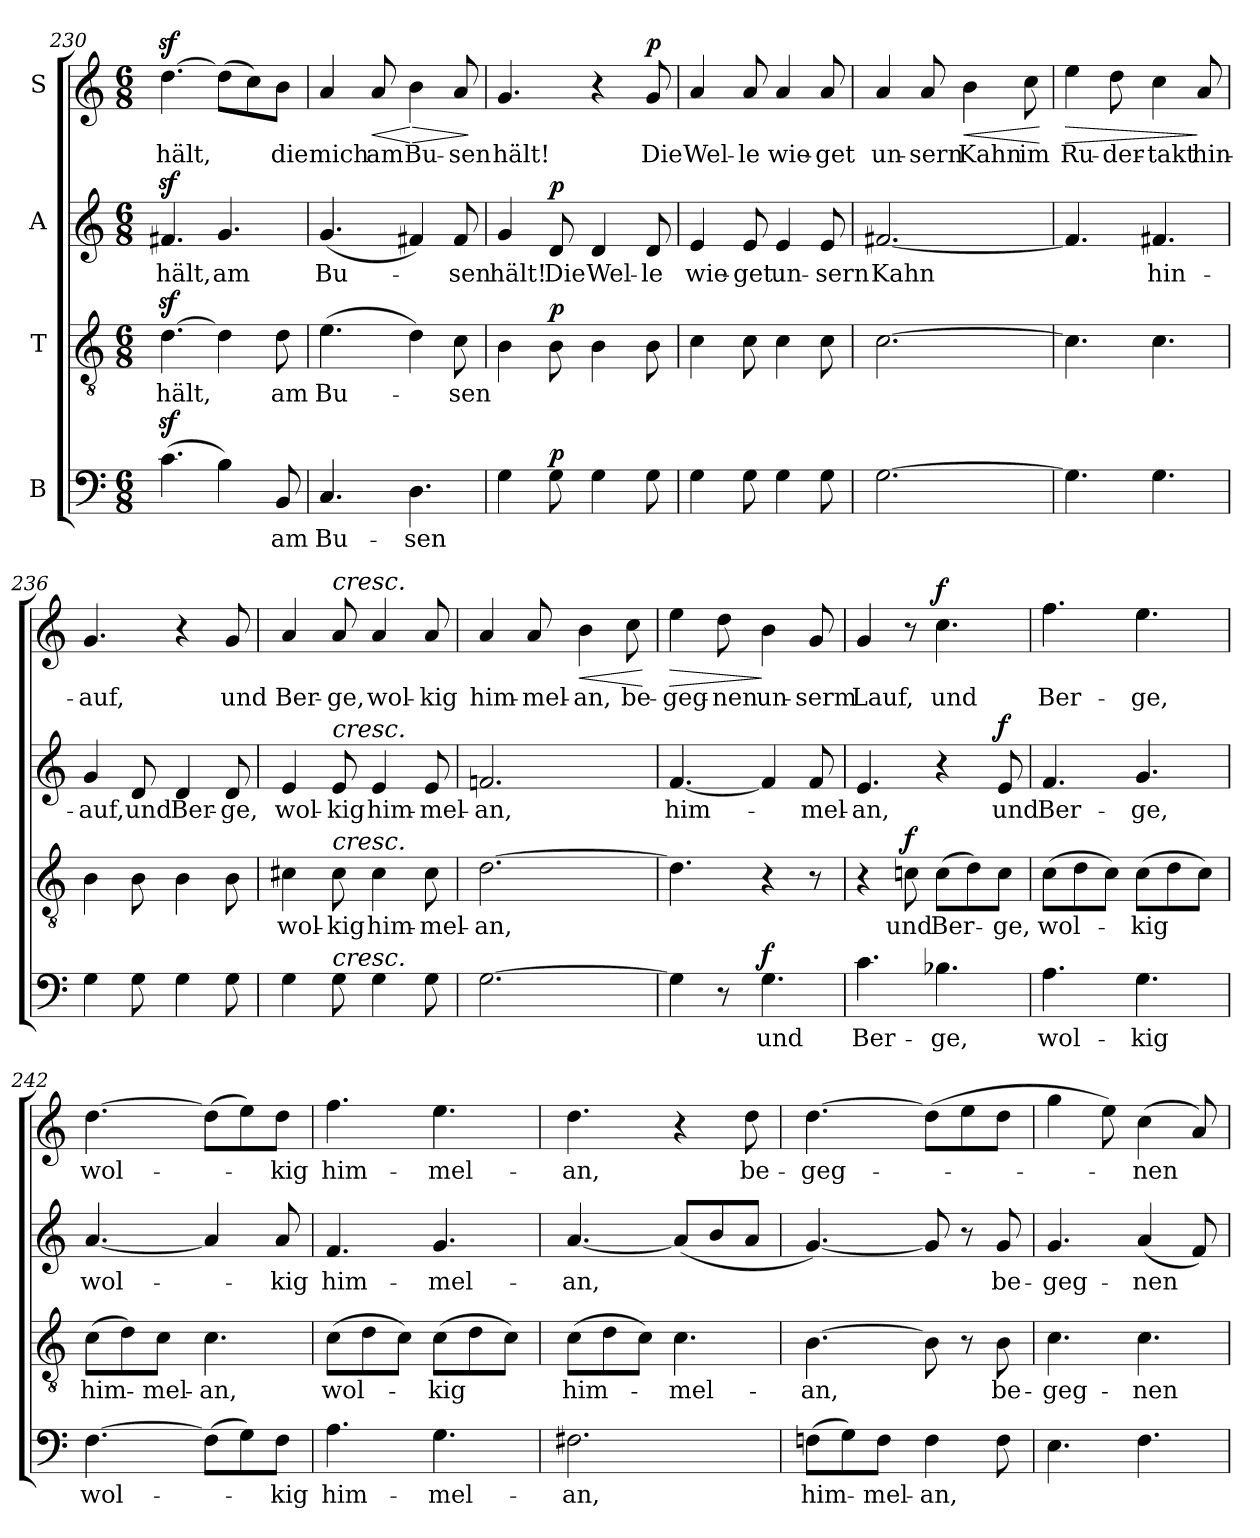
**kern	**text	**dynam	**kern	**text	**dynam	**kern	**text	**dynam	**kern	**text	**dynam
*part4	*part4	*part4	*part3	*part3	*part3	*part2	*part2	*part2	*part1	*part1	*part1
*staff4	*staff4	*staff4	*staff3	*staff3	*staff3	*staff2	*staff2	*staff2	*staff1	*staff1	*staff1
*I"B	*	*	*I"T	*	*	*I"A	*	*	*I"S	*	*
*clefF4	*	*	*clefGv2	*	*	*clefG2	*	*	*clefG2	*	*
*k[]	*	*	*k[]	*	*	*k[]	*	*	*k[]	*	*
*M6/8	*	*	*M6/8	*	*	*M6/8	*	*	*M6/8	*	*
=230	=230	=230	=230	=230	=230	=230	=230	=230	=230	=230	=230
!	!	!	!	!LO:LY:b	!	!	!LO:LY:b	!	!	!LO:LY:b	!
(>4.cz<\	.	.	[4.dz<\	hält,	.	4.f#Xz</	hält,	.	[4.ddz<\	hält,	.
!	!	!	!	!	!	!	!LO:LY:b	!	!	!	!
4B\)	.	.	4d\]	.	.	4.g/	am	.	(>8dd\L]	.	.
.	.	.	.	.	.	.	.	.	8cc\)	.	.
!	!LO:LY:b	!	!	!LO:LY:b	!	!	!	!	!	!LO:LY:b	!
8BB/	am	.	8d\	am	.	.	.	.	8b\J	die	.
=231	=231	=231	=231	=231	=231	=231	=231	=231	=231	=231	=231
!	!LO:LY:b	!	!	!LO:LY:b	!	!	!LO:LY:b	!	!	!LO:LY:b	!
4.C/	Bu-	.	(>4.e\	Bu-	.	(<4.g/	Bu-	.	4a/	mich	.
!	!	!	!	!	!	!	!	!	!	!LO:LY:b	!LO:HP:b
.	.	.	.	.	.	.	.	.	8a/	am	<
!	!LO:LY:b	!	!	!	!	!	!	!	!	!LO:LY:b	!LO:HP:n=1:b
4.D\	-sen	.	4d\)	.	.	4f#X/)	.	.	4b\	Bu-	[ >
!	!	!	!	!LO:LY:b	!	!	!LO:LY:b	!	!	!LO:LY:b	!
.	.	.	8c\	-sen	.	8f#/	-sen	.	8a/	-sen	.
.	.	.	.	.	.	.	.	.	.	.	]
!!LO:PB:g=z
=232	=232	=232	=232	=232	=232	=232	=232	=232	=232	=232	=232
!	!	!	!	!	!	!	!LO:LY:b	!	!	!LO:LY:b	!
4G\	.	.	4B\	.	.	4g/	hält!	.	4.g/	hält!	.
!	!	!LO:DY:b	!	!	!LO:DY:b	!	!LO:LY:b	!LO:DY:b	!	!	!
8G\	.	p	8B\	.	p	8d/	Die	p	.	.	.
!	!	!	!	!	!	!	!LO:LY:b	!	!	!	!
4G\	.	.	4B\	.	.	4d/	Wel-	.	4r	.	.
!	!	!	!	!	!	!	!LO:LY:b	!	!	!LO:LY:b	!LO:DY:b
8G\	.	.	8B\	.	.	8d/	-le	.	8g/	Die	p
=233	=233	=233	=233	=233	=233	=233	=233	=233	=233	=233	=233
!	!	!	!	!	!	!	!LO:LY:b	!	!	!LO:LY:b	!
4G\	.	.	4c\	.	.	4e/	wie-	.	4a/	Wel-	.
!	!	!	!	!	!	!	!LO:LY:b	!	!	!LO:LY:b	!
8G\	.	.	8c\	.	.	8e/	-get	.	8a/	-le	.
!	!	!	!	!	!	!	!LO:LY:b	!	!	!LO:LY:b	!
4G\	.	.	4c\	.	.	4e/	un-	.	4a/	wie-	.
!	!	!	!	!	!	!	!LO:LY:b	!	!	!LO:LY:b	!
8G\	.	.	8c\	.	.	8e/	-sern	.	8a/	-get	.
=234	=234	=234	=234	=234	=234	=234	=234	=234	=234	=234	=234
!	!	!	!	!	!	!	!LO:LY:b	!	!	!LO:LY:b	!
[2.G\	.	.	[2.c\	.	.	[2.f#X/	Kahn	.	4a/	un-	.
!	!	!	!	!	!	!	!	!	!	!LO:LY:b	!
.	.	.	.	.	.	.	.	.	8a/	-sern	.
!	!	!	!	!	!	!	!	!	!	!LO:LY:b	!LO:HP:b
.	.	.	.	.	.	.	.	.	4b\	Kahn	<
!	!	!	!	!	!	!	!	!	!	!LO:LY:b	!
.	.	.	.	.	.	.	.	.	8cc\	im	.
.	.	.	.	.	.	.	.	.	.	.	[
=235	=235	=235	=235	=235	=235	=235	=235	=235	=235	=235	=235
!	!	!	!	!	!	!	!	!	!	!LO:LY:b	!LO:HP:b
4.G\]	.	.	4.c\]	.	.	4.f#/]	.	.	4ee\	Ru-	>
!	!	!	!	!	!	!	!	!	!	!LO:LY:b	!
.	.	.	.	.	.	.	.	.	8dd\	-der-	.
!	!	!	!	!	!	!	!LO:LY:b	!	!	!LO:LY:b	!
4.G\	.	.	4.c\	.	.	4.f#X/	hin-	.	4cc\	-takt	.
!	!	!	!	!	!	!	!	!	!	!LO:LY:b	!
.	.	.	.	.	.	.	.	.	8a/	hin-	]
=236	=236	=236	=236	=236	=236	=236	=236	=236	=236	=236	=236
!	!	!	!	!	!	!	!LO:LY:b	!	!	!LO:LY:b	!
4G\	.	.	4B\	.	.	4g/	-auf,	.	4.g/	-auf,	.
!	!	!	!	!	!	!	!LO:LY:b	!	!	!	!
8G\	.	.	8B\	.	.	8d/	und	.	.	.	.
!	!	!	!	!	!	!	!LO:LY:b	!	!	!	!
4G\	.	.	4B\	.	.	4d/	Ber-	.	4r	.	.
!	!	!	!	!	!	!	!LO:LY:b	!	!	!LO:LY:b	!
8G\	.	.	8B\	.	.	8d/	-ge,	.	8g/	und	.
!!LO:PB:g=z
=237	=237	=237	=237	=237	=237	=237	=237	=237	=237	=237	=237
!	!	!	!	!LO:LY:b	!	!	!LO:LY:b	!	!	!LO:LY:b	!
4G\	.	.	4c#X\	wol-	.	4e/	wol-	.	4a/	Ber-	.
!	!	!	!	!	!	!	!	!	!LO:TX:a:i:t=cresc.	!	!
!	!	!	!	!	!	!LO:TX:a:i:t=cresc.	!	!	!	!	!
!	!	!	!LO:TX:a:i:t=cresc.	!	!	!	!	!	!	!	!
!LO:TX:a:i:t=cresc.	!	!	!	!	!	!	!	!	!	!	!
!	!	!	!	!LO:LY:b	!	!	!LO:LY:b	!	!	!LO:LY:b	!
8G\	.	.	8c#\	-kig	.	8e/	-kig	.	8a/	-ge,	.
!	!	!	!	!LO:LY:b	!	!	!LO:LY:b	!	!	!LO:LY:b	!
4G\	.	.	4c#\	him-	.	4e/	him-	.	4a/	wol-	.
!	!	!	!	!LO:LY:b	!	!	!LO:LY:b	!	!	!LO:LY:b	!
8G\	.	.	8c#\	-mel-	.	8e/	-mel-	.	8a/	-kig	.
=238	=238	=238	=238	=238	=238	=238	=238	=238	=238	=238	=238
!	!	!	!	!LO:LY:b	!	!	!LO:LY:b	!	!	!LO:LY:b	!
[2.G\	.	.	[2.d\	-an,	.	2.fn/	-an,	.	4a/	him-	.
!	!	!	!	!	!	!	!	!	!	!LO:LY:b	!
.	.	.	.	.	.	.	.	.	8a/	-mel-	.
!	!	!	!	!	!	!	!	!	!	!LO:LY:b	!LO:HP:b
.	.	.	.	.	.	.	.	.	4b\	-an,	<
!	!	!	!	!	!	!	!	!	!	!LO:LY:b	!
.	.	.	.	.	.	.	.	.	8cc\	be-	.
.	.	.	.	.	.	.	.	.	.	.	[
=239	=239	=239	=239	=239	=239	=239	=239	=239	=239	=239	=239
!	!	!	!	!	!	!	!LO:LY:b	!	!	!LO:LY:b	!LO:HP:b
4G\]	.	.	4.d\]	.	.	[4.f/	him-	.	4ee\	-geg-	>
!	!	!	!	!	!	!	!	!	!	!LO:LY:b	!
8r	.	.	.	.	.	.	.	.	8dd\	-nen	.
!	!LO:LY:b	!LO:DY:b	!	!	!	!	!	!	!	!LO:LY:b	!
4.G\	und	f	4r	.	.	4f/]	.	.	4b\	un-	]
!	!	!	!	!	!	!	!LO:LY:b	!	!	!LO:LY:b	!
.	.	.	8r	.	.	8f/	-mel-	.	8g/	-serm	.
=240	=240	=240	=240	=240	=240	=240	=240	=240	=240	=240	=240
!	!LO:LY:b	!	!	!	!	!	!LO:LY:b	!	!	!LO:LY:b	!
4.c\	Ber-	.	4r	.	.	4.e/	-an,	.	4g/	Lauf,	.
!	!	!	!	!LO:LY:b	!LO:DY:b	!	!	!	!	!	!
.	.	.	8cn\	und	f	.	.	.	8r	.	.
!	!LO:LY:b	!	!	!LO:LY:b	!	!	!	!	!	!LO:LY:b	!LO:DY:b
4.B-X\	-ge,	.	(>8c\L	Ber-	.	4r	.	.	4.cc\	und	f
.	.	.	8d\)	.	.	.	.	.	.	.	.
!	!	!	!	!LO:LY:b	!	!	!LO:LY:b	!LO:DY:b	!	!	!
.	.	.	8c\J	-ge,	.	8e/	und	f	.	.	.
=241	=241	=241	=241	=241	=241	=241	=241	=241	=241	=241	=241
!	!LO:LY:b	!	!	!LO:LY:b	!	!	!LO:LY:b	!	!	!LO:LY:b	!
4.A\	wol-	.	(>8c\L	wol-	.	4.f/	Ber-	.	4.ff\	Ber-	.
.	.	.	8d\	.	.	.	.	.	.	.	.
.	.	.	8c\J)	.	.	.	.	.	.	.	.
!	!LO:LY:b	!	!	!LO:LY:b	!	!	!LO:LY:b	!	!	!LO:LY:b	!
4.G\	-kig	.	(>8c\L	-kig	.	4.g/	-ge,	.	4.ee\	-ge,	.
.	.	.	8d\	.	.	.	.	.	.	.	.
.	.	.	8c\J)	.	.	.	.	.	.	.	.
!!LO:LB:g=z
=242	=242	=242	=242	=242	=242	=242	=242	=242	=242	=242	=242
!	!LO:LY:b	!	!	!LO:LY:b	!	!	!LO:LY:b	!	!	!LO:LY:b	!
[4.F\	wol-	.	(>8c\L	him-	.	[4.a/	wol-	.	[4.dd\	wol-	.
.	.	.	8d\)	.	.	.	.	.	.	.	.
!	!	!	!	!LO:LY:b	!	!	!	!	!	!	!
.	.	.	8c\J	-mel-	.	.	.	.	.	.	.
!	!	!	!	!LO:LY:b	!	!	!	!	!	!	!
(>8F\L]	.	.	4.c\	-an,	.	4a/]	.	.	(>8dd\L]	.	.
8G\)	.	.	.	.	.	.	.	.	8ee\)	.	.
!	!LO:LY:b	!	!	!	!	!	!LO:LY:b	!	!	!LO:LY:b	!
8F\J	-kig	.	.	.	.	8a/	-kig	.	8dd\J	-kig	.
=243	=243	=243	=243	=243	=243	=243	=243	=243	=243	=243	=243
!	!LO:LY:b	!	!	!LO:LY:b	!	!	!LO:LY:b	!	!	!LO:LY:b	!
4.A\	him-	.	(>8c\L	wol-	.	4.f/	him-	.	4.ff\	him-	.
.	.	.	8d\	.	.	.	.	.	.	.	.
.	.	.	8c\J)	.	.	.	.	.	.	.	.
!	!LO:LY:b	!	!	!LO:LY:b	!	!	!LO:LY:b	!	!	!LO:LY:b	!
4.G\	-mel-	.	(>8c\L	-kig	.	4.g/	-mel-	.	4.ee\	-mel-	.
.	.	.	8d\	.	.	.	.	.	.	.	.
.	.	.	8c\J)	.	.	.	.	.	.	.	.
=244	=244	=244	=244	=244	=244	=244	=244	=244	=244	=244	=244
!	!LO:LY:b	!	!	!LO:LY:b	!	!	!LO:LY:b	!	!	!LO:LY:b	!
2.F#X\	-an,	.	(>8c\L	him-	.	[4.a/	-an,	.	4.dd\	-an,	.
.	.	.	8d\	.	.	.	.	.	.	.	.
.	.	.	8c\J)	.	.	.	.	.	.	.	.
!	!	!	!	!LO:LY:b	!	!	!	!	!	!	!
.	.	.	4.c\	-mel-	.	(<8a/L]	.	.	4r	.	.
.	.	.	.	.	.	8b/	.	.	.	.	.
!	!	!	!	!	!	!	!	!	!	!LO:LY:b	!
.	.	.	.	.	.	8a/J	.	.	8dd\	be-	.
=245	=245	=245	=245	=245	=245	=245	=245	=245	=245	=245	=245
!	!LO:LY:b	!	!	!LO:LY:b	!	!	!	!	!	!LO:LY:b	!
(>8Fn\L	him-	.	[4.B\	-an,	.	[4.g/)	.	.	[4.dd\	-geg-	.
8G\)	.	.	.	.	.	.	.	.	.	.	.
!	!LO:LY:b	!	!	!	!	!	!	!	!	!	!
8F\J	-mel-	.	.	.	.	.	.	.	.	.	.
!	!LO:LY:b	!	!	!	!	!	!	!	!	!	!
4F\	-an,	.	8B\]	.	.	8g/]	.	.	(>8dd\L]	.	.
.	.	.	8r	.	.	8r	.	.	8ee\	.	.
!	!	!	!	!LO:LY:b	!	!	!LO:LY:b	!	!	!	!
8F\	.	.	8B\	be-	.	8g/	be-	.	8dd\J	.	.
=246	=246	=246	=246	=246	=246	=246	=246	=246	=246	=246	=246
!	!	!	!	!LO:LY:b	!	!	!LO:LY:b	!	!	!	!
4.E\	.	.	4.c\	-geg-	.	4.g/	-geg-	.	4gg\	.	.
.	.	.	.	.	.	.	.	.	8ee\)	.	.
!	!	!	!	!LO:LY:b	!	!	!LO:LY:b	!	!	!LO:LY:b	!
4.F\	.	.	4.c\	-nen	.	(<4a/	-nen	.	(>4cc\	-nen	.
.	.	.	.	.	.	8f/)	.	.	8a/)	.	.
=	=	=	=	=	=	=	=	=	=	=	=
*-	*-	*-	*-	*-	*-	*-	*-	*-	*-	*-	*-
